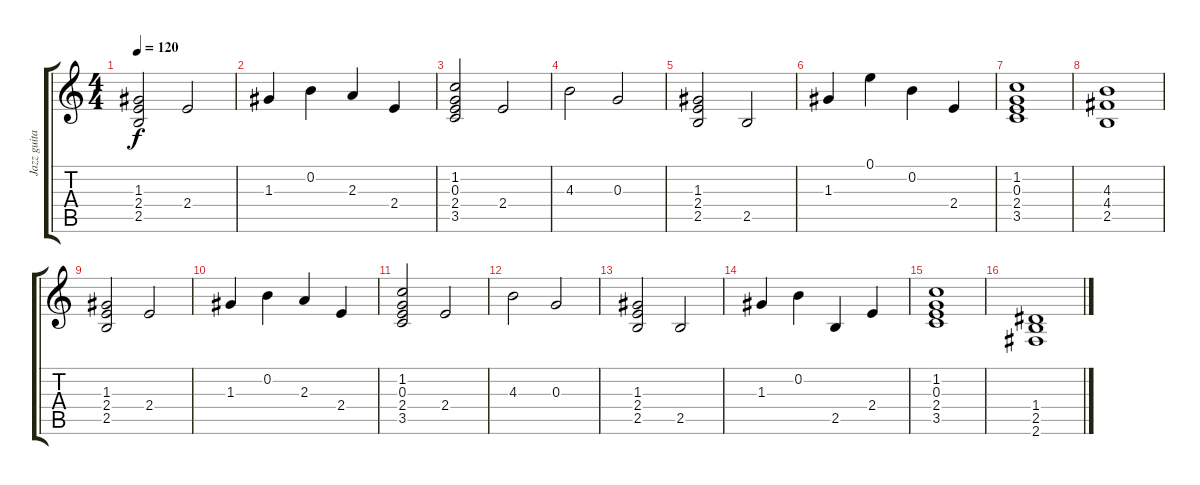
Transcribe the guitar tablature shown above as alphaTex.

\track ("Jazz guitar" "Jazz guita") {instrument electricguitarjazz}
\staff {score tabs}
\tuning (E4 B3 G3 D3 A2 E2) {hide}
\ts (4 4)
\tempo 120
\clef g2
\ks c
(1.3 2.4 2.5).2{dy f instrument electricguitarjazz} 2.4.2 |
1.3.4 0.2.4 2.3.4 2.4.4 |
(1.2 0.3 2.4 3.5).2 2.4.2 |
4.3.2 0.3.2 |
(1.3 2.4 2.5).2 2.5.2 |
1.3.4 0.1.4 0.2.4 2.4.4 |
(1.2 0.3 2.4 3.5).1 |
(4.3 4.4 2.5).1 |
(1.3 2.4 2.5).2 2.4.2 |
1.3.4 0.2.4 2.3.4 2.4.4 |
(1.2 0.3 2.4 3.5).2 2.4.2 |
4.3.2 0.3.2 |
(1.3 2.4 2.5).2 2.5.2 |
1.3.4 0.2.4 2.5.4 2.4.4 |
(1.2 0.3 2.4 3.5).1 |
(1.4 2.5 2.6).1
